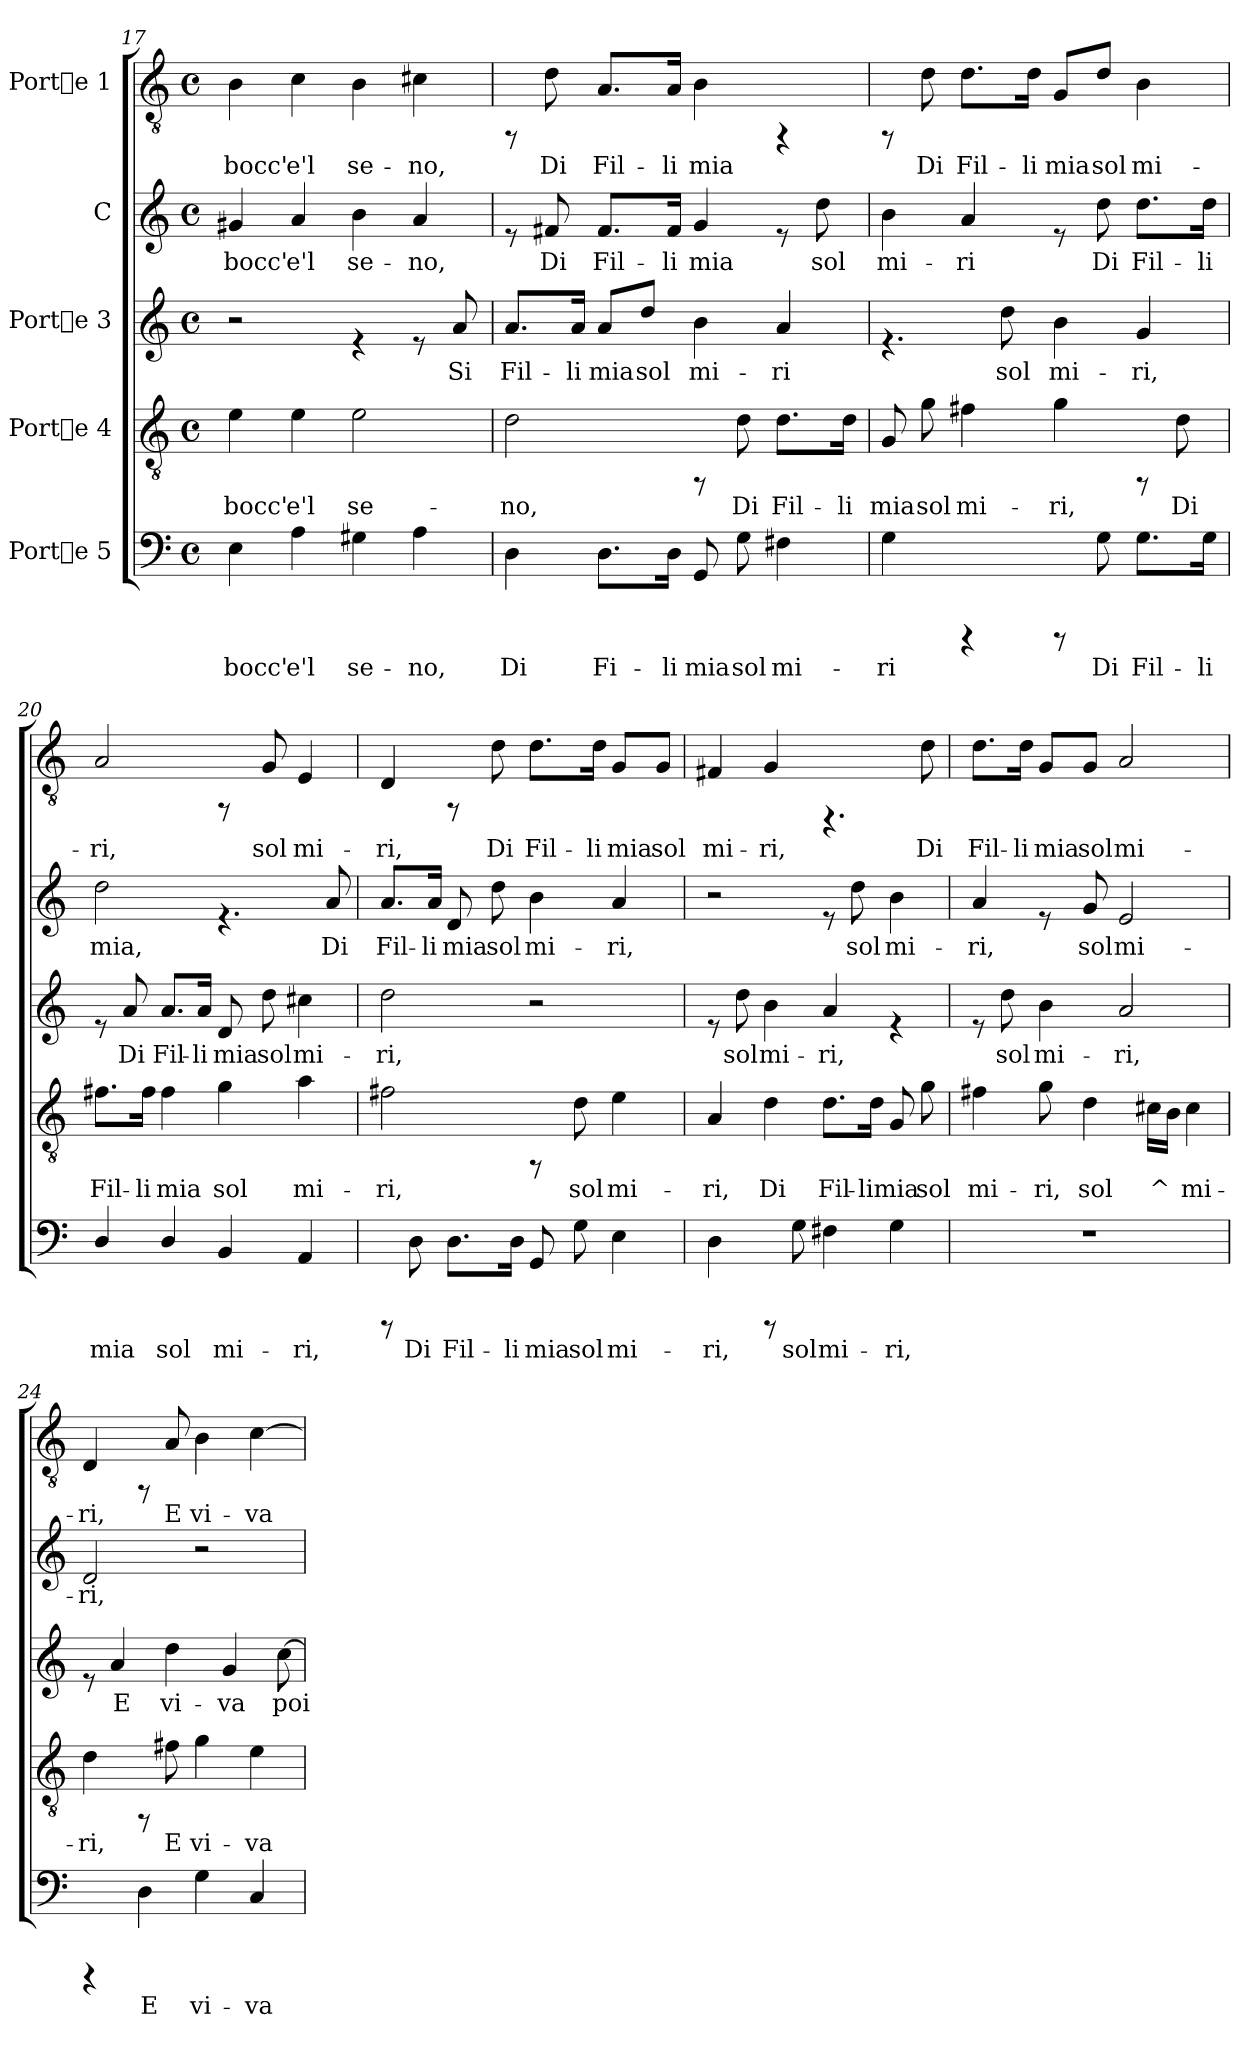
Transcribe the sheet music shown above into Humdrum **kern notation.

**kern	**text	**kern	**text	**kern	**text	**kern	**text	**kern	**text
*part5	*part5	*part4	*part4	*part3	*part3	*part2	*part2	*part1	*part1
*staff5	*staff5	*staff4	*staff4	*staff3	*staff3	*staff2	*staff2	*staff1	*staff1
*I"Porte 5	*	*I"Porte 4	*	*I"Porte 3	*	*I"C	*	*I"Porte 1	*
*clefF4	*	*clefGv2	*	*clefG2	*	*clefG2	*	*clefGv2	*
*k[]	*	*k[]	*	*k[]	*	*k[]	*	*k[]	*
*C:	*	*C:	*	*C:	*	*C:	*	*C:	*
*M4/4	*	*M4/4	*	*M4/4	*	*M4/4	*	*M4/4	*
*met(c)	*	*met(c)	*	*met(c)	*	*met(c)	*	*met(c)	*
=17	=17	=17	=17	=17	=17	=17	=17	=17	=17
!	!LO:LY:b:cj	!	!LO:LY:b:cj	!	!	!	!LO:LY:b:cj	!	!LO:LY:b:cj
4E\	bocc'	4e\	bocc'	2r	.	4g#X/	bocc'	4B\	bocc'
!	!LO:LY:b:cj	!	!LO:LY:b:cj	!	!	!	!LO:LY:b:cj	!	!LO:LY:b:cj
4A\	e'l	4e\	e'l	.	.	4a/	e'l	4c\	e'l
!	!LO:LY:b:cj	!	!LO:LY:b:cj	!	!	!	!LO:LY:b:cj	!	!LO:LY:b:cj
4G#X\	se-	2e\	se-	4re	.	4b\	se-	4B\	se-
!	!LO:LY:b:cj	!	!	!	!	!	!LO:LY:b:cj	!	!LO:LY:b:cj
4A\	-no,	.	.	8re	.	4a/	-no,	4c#X\	-no,
!	!	!	!	!	!LO:LY:b:cj	!	!	!	!
.	.	.	.	8a/	Si	.	.	.	.
=18	=18	=18	=18	=18	=18	=18	=18	=18	=18
!	!LO:LY:b:cj	!	!LO:LY:b:cj	!	!LO:LY:b:cj	!	!	!	!
4D\	Di	2d\	-no,	8.a/L	Fil-	8re	.	8rEE	.
!	!	!	!	!	!	!	!LO:LY:b:cj	!	!LO:LY:b:cj
.	.	.	.	.	.	8f#X/	Di	8d\	Di
!	!	!	!	!	!LO:LY:b:cj	!	!	!	!
.	.	.	.	16a/J	-li	.	.	.	.
!	!LO:LY:b:cj	!	!	!	!LO:LY:b:cj	!	!LO:LY:b:cj	!	!LO:LY:b:cj
8.D\L	Fi-	.	.	8a/L	mia	8.f#/L	Fil-	8.A/L	Fil-
!	!	!	!	!	!LO:LY:b:cj	!	!	!	!
.	.	.	.	8dd/J	sol	.	.	.	.
!	!LO:LY:b:cj	!	!	!	!	!	!LO:LY:b:cj	!	!LO:LY:b:cj
16D\J	-li	.	.	.	.	16f#/J	-li	16A/J	-li
!	!LO:LY:b:cj	!	!	!	!LO:LY:b:cj	!	!LO:LY:b:cj	!	!LO:LY:b:cj
8GG/L	mia	8rEE	.	4b\	mi-	4g/	mia	4B\	mia
!	!LO:LY:b:cj	!	!LO:LY:b:cj	!	!	!	!	!	!
8G\	sol	8d\	Di	.	.	.	.	.	.
!	!LO:LY:b:cj	!	!LO:LY:b:cj	!	!LO:LY:b:cj	!	!	!	!
4F#X\	mi-	8.d\L	Fil-	4a/	-ri	8re	.	4rEE	.
!	!	!	!	!	!	!	!LO:LY:b:cj	!	!
.	.	.	.	.	.	8dd\	sol	.	.
!	!	!	!LO:LY:b:cj	!	!	!	!	!	!
.	.	16d\J	-li	.	.	.	.	.	.
!!LO:LB:g=z
=19	=19	=19	=19	=19	=19	=19	=19	=19	=19
!	!LO:LY:b:cj	!	!LO:LY:b:cj	!	!	!	!LO:LY:b:cj	!	!
4G\	-ri	8G/L	mia	4.re	.	4b\	mi-	8rEE	.
!	!	!	!LO:LY:b:cj	!	!	!	!	!	!LO:LY:b:cj
.	.	8g\	sol	.	.	.	.	8d\	Di
!	!	!	!LO:LY:b:cj	!	!	!	!LO:LY:b:cj	!	!LO:LY:b:cj
4rBBBB	.	4f#X\	mi-	.	.	4a/	-ri	8.d\L	Fil-
!	!	!	!	!	!LO:LY:b:cj	!	!	!	!
.	.	.	.	8dd\	sol	.	.	.	.
!	!	!	!	!	!	!	!	!	!LO:LY:b:cj
.	.	.	.	.	.	.	.	16d\J	-li
!	!	!	!LO:LY:b:cj	!	!LO:LY:b:cj	!	!	!	!LO:LY:b:cj
8rBBBB	.	4g\	-ri,	4b\	mi-	8re	.	8G/L	mia
!	!LO:LY:b:cj	!	!	!	!	!	!LO:LY:b:cj	!	!LO:LY:b:cj
8G\	Di	.	.	.	.	8dd\	Di	8d/J	sol
!	!LO:LY:b:cj	!	!	!	!LO:LY:b:cj	!	!LO:LY:b:cj	!	!LO:LY:b:cj
8.G\L	Fil-	8rEE	.	4g/	-ri,	8.dd\L	Fil-	4B\	mi-
!	!	!	!LO:LY:b:cj	!	!	!	!	!	!
.	.	8d\	Di	.	.	.	.	.	.
!	!LO:LY:b:cj	!	!	!	!	!	!LO:LY:b:cj	!	!
16G\J	-li	.	.	.	.	16dd\J	-li	.	.
=20	=20	=20	=20	=20	=20	=20	=20	=20	=20
!	!LO:LY:b:cj	!	!LO:LY:b:cj	!	!	!	!LO:LY:b:cj	!	!LO:LY:b:cj
4D/	mia	8.f#X\L	Fil-	8re	.	2dd\	mia,	2A/	-ri,
!	!	!	!	!	!LO:LY:b:cj	!	!	!	!
.	.	.	.	8a/	Di	.	.	.	.
!	!	!	!LO:LY:b:cj	!	!	!	!	!	!
.	.	16f#\J	-li	.	.	.	.	.	.
!	!LO:LY:b:cj	!	!LO:LY:b:cj	!	!LO:LY:b:cj	!	!	!	!
4D/	sol	4f#\	mia	8.a/L	Fil-	.	.	.	.
!	!	!	!	!	!LO:LY:b:cj	!	!	!	!
.	.	.	.	16a/J	-li	.	.	.	.
!	!LO:LY:b:cj	!	!LO:LY:b:cj	!	!LO:LY:b:cj	!	!	!	!
4BB/	mi-	4g\	sol	8d/L	mia	4.re	.	8rEE	.
!	!	!	!	!	!LO:LY:b:cj	!	!	!	!LO:LY:b:cj
.	.	.	.	8dd\	sol	.	.	8G/	sol
!	!LO:LY:b:cj	!	!LO:LY:b:cj	!	!LO:LY:b:cj	!	!	!	!LO:LY:b:cj
4AA/	-ri,	4a\	mi-	4cc#X\	mi-	.	.	4E/	mi-
!	!	!	!	!	!	!	!LO:LY:b:cj	!	!
.	.	.	.	.	.	8a/	Di	.	.
=21	=21	=21	=21	=21	=21	=21	=21	=21	=21
!	!	!	!LO:LY:b:cj	!	!LO:LY:b:cj	!	!LO:LY:b:cj	!	!LO:LY:b:cj
8rBBBB	.	2f#X\	-ri,	2dd\	-ri,	8.a/L	Fil-	4D/	-ri,
!	!LO:LY:b:cj	!	!	!	!	!	!	!	!
8D\	Di	.	.	.	.	.	.	.	.
!	!	!	!	!	!	!	!LO:LY:b:cj	!	!
.	.	.	.	.	.	16a/J	-li	.	.
!	!LO:LY:b:cj	!	!	!	!	!	!LO:LY:b:cj	!	!
8.D\L	Fil-	.	.	.	.	8d/L	mia	8rEE	.
!	!	!	!	!	!	!	!LO:LY:b:cj	!	!LO:LY:b:cj
.	.	.	.	.	.	8dd\	sol	8d\	Di
!	!LO:LY:b:cj	!	!	!	!	!	!	!	!
16D\J	-li	.	.	.	.	.	.	.	.
!	!LO:LY:b:cj	!	!	!	!	!	!LO:LY:b:cj	!	!LO:LY:b:cj
8GG/L	mia	8rEE	.	2r	.	4b\	mi-	8.d\L	Fil-
!	!LO:LY:b:cj	!	!LO:LY:b:cj	!	!	!	!	!	!
8G\	sol	8d\	sol	.	.	.	.	.	.
!	!	!	!	!	!	!	!	!	!LO:LY:b:cj
.	.	.	.	.	.	.	.	16d\J	-li
!	!LO:LY:b:cj	!	!LO:LY:b:cj	!	!	!	!LO:LY:b:cj	!	!LO:LY:b:cj
4E\	mi-	4e\	mi-	.	.	4a/	ri,	8G/L	mia
!	!	!	!	!	!	!	!	!	!LO:LY:b:cj
.	.	.	.	.	.	.	.	8G/J	sol
!!LO:PB:g=z
=22	=22	=22	=22	=22	=22	=22	=22	=22	=22
!	!LO:LY:b:cj	!	!LO:LY:b:cj	!	!	!	!	!	!LO:LY:b:cj
4D\	-ri,	4A/	-ri,	8re	.	2r	.	4F#X/	mi-
!	!	!	!	!	!LO:LY:b:cj	!	!	!	!
.	.	.	.	8dd\	sol	.	.	.	.
!	!	!	!LO:LY:b:cj	!	!LO:LY:b:cj	!	!	!	!LO:LY:b:cj
8rBBBB	.	4d\	Di	4b\	mi-	.	.	4G/	-ri,
!	!LO:LY:b:cj	!	!	!	!	!	!	!	!
8G\	sol	.	.	.	.	.	.	.	.
!	!LO:LY:b:cj	!	!LO:LY:b:cj	!	!LO:LY:b:cj	!	!	!	!
4F#X\	mi-	8.d\L	Fil-	4a/	-ri,	8re	.	4.rEE	.
!	!	!	!	!	!	!	!LO:LY:b:cj	!	!
.	.	.	.	.	.	8dd\	-sol	.	.
!	!	!	!LO:LY:b:cj	!	!	!	!	!	!
.	.	16d\J	-limia	.	.	.	.	.	.
!	!LO:LY:b:cj	!	!LO:LY:b:cj	!	!	!	!LO:LY:b:cj	!	!
4G\	-ri,	8G/L	-	4re	.	4b\	mi-	.	.
!	!	!	!LO:LY:b:cj	!	!	!	!	!	!LO:LY:b:cj
.	.	8g\	-sol	.	.	.	.	8d\	Di
=23	=23	=23	=23	=23	=23	=23	=23	=23	=23
!	!	!	!LO:LY:b:cj	!	!	!	!LO:LY:b:cj	!	!LO:LY:b:cj
1r	.	4f#X\	mi-	8re	.	4a/	-ri,	8.d\L	Fil-
!	!	!	!	!	!LO:LY:b:cj	!	!	!	!
.	.	.	.	8dd\	sol	.	.	.	.
!	!	!	!	!	!	!	!	!	!LO:LY:b:cj
.	.	.	.	.	.	.	.	16d\J	-li
!	!	!	!LO:LY:b:cj	!	!LO:LY:b:cj	!	!	!	!LO:LY:b:cj
.	.	8g\	-ri,	4b\	mi-	8re	.	8G/L	mia
!	!	!	!LO:LY:b:cj	!	!	!	!LO:LY:b:cj	!	!LO:LY:b:cj
.	.	4d\	sol	.	.	8g/	sol	8G/J	sol
!	!	!	!	!	!LO:LY:b:cj	!	!LO:LY:b:cj	!	!LO:LY:b:cj
.	.	.	.	2a/	-ri,	2e/	mi-	2A/	mi-
!	!	!	!LO:LY:b:cj	!	!	!	!	!	!
.	.	16c#X\L	^	.	.	.	.	.	.
!	!	!	!LO:LY:b:cj	!	!	!	!	!	!
.	.	16B\J	.	.	.	.	.	.	.
!	!	!	!LO:LY:b:cj	!	!	!	!	!	!
.	.	4c#\	mi-	.	.	.	.	.	.
=24	=24	=24	=24	=24	=24	=24	=24	=24	=24
!	!	!	!LO:LY:b:cj	!	!	!	!LO:LY:b:cj	!	!LO:LY:b:cj
4rBBBB	.	4d\	-ri,	8re	.	2d/	-ri,	4D/	-ri,
!	!	!	!	!	!LO:LY:b:cj	!	!	!	!
.	.	.	.	4a/	E	.	.	.	.
!	!LO:LY:b:cj	!	!	!	!	!	!	!	!
4D\	E	8rEE	.	.	.	.	.	8rEE	.
!	!	!	!LO:LY:b:cj	!	!LO:LY:b:cj	!	!	!	!LO:LY:b:cj
.	.	8f#X\	E	4dd\	vi-	.	.	8A/	E
!	!LO:LY:b:cj	!	!LO:LY:b:cj	!	!	!	!	!	!LO:LY:b:cj
4G\	vi-	4g\	vi-	.	.	2r	.	4B\	vi-
!	!	!	!	!	!LO:LY:b:cj	!	!	!	!
.	.	.	.	4g/	-va	.	.	.	.
!	!LO:LY:b:cj	!	!LO:LY:b:cj	!	!	!	!	!	!LO:LY:b:cj
4C/	-va	4e\	-va	.	.	.	.	[>4c\	-va
!	!	!	!	!	!LO:LY:b:cj	!	!	!	!
.	.	.	.	[>8cc\	poi	.	.	.	.
=	=	=	=	=	=	=	=	=	=
*-	*-	*-	*-	*-	*-	*-	*-	*-	*-
